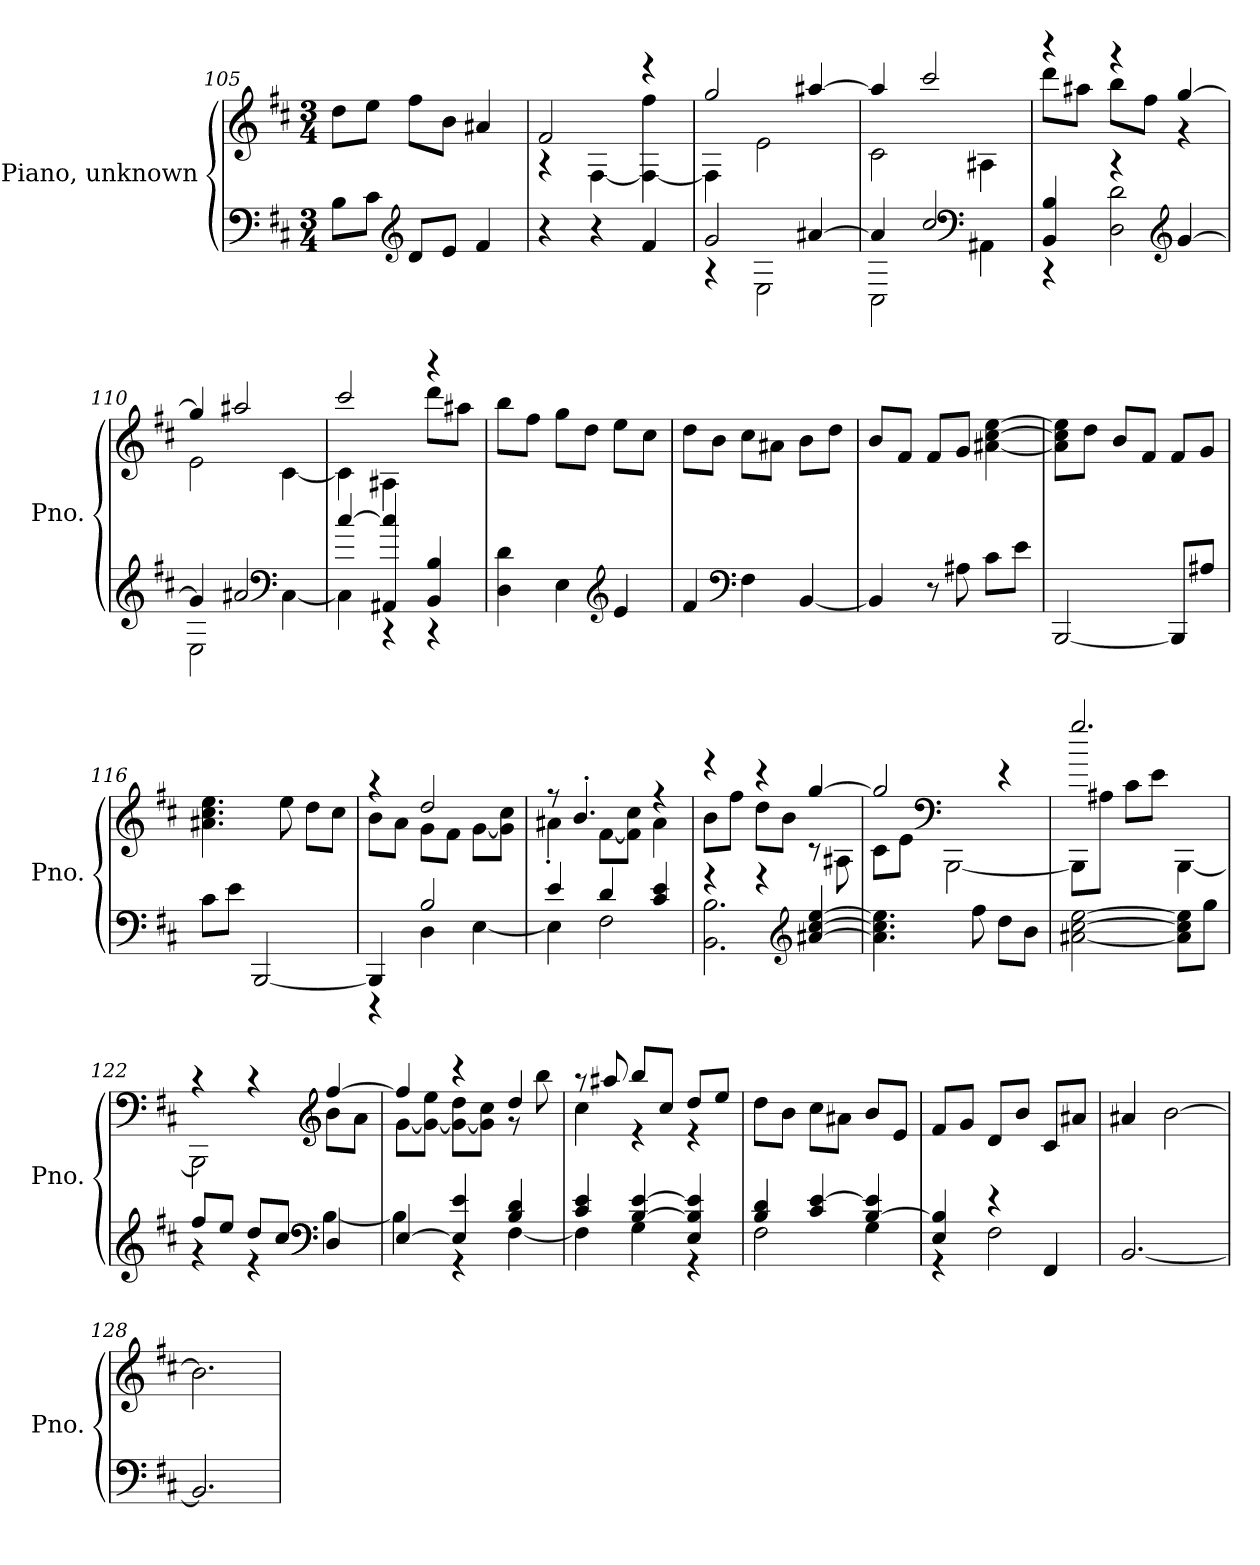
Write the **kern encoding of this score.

**kern	**kern
*part1	*part1
*staff2	*staff1
*I"Piano, unknown	*
*I'Pno.	*
*clefF4	*clefG2
*k[f#c#]	*k[f#c#]
*M3/4	*M3/4
=105	=105
8B\L	8dd\L
8c#\J	8ee\J
*clefG2	*
8d/L	8ff#\L
8e/J	8b\J
4f#/	4a#X/
=106	=106
*	*^
4r	2f#/	4r
4r	.	[4F#\
4f#/	4r	4F#\_ 4ff#\
=107	=107	=107
*^	*	*
2g/	4r	2gg/	4F#\]
.	2E\	.	2e\
[4a#X/	.	[4aa#X/	.
=108	=108	=108	=108
4a#/]	2C#\	4aa#/]	2c#\
2cc#/	.	2ccc#/	.
*clefF4	*	*	*
.	4AA#X\	.	4A#X\
=109	=109	=109	=109
4BB/ 4B/	4r	4r	8ddd\L
.	.	.	8aa#X\J
4r	2D\ 2d\	4r	8bb\L
.	.	.	8ff#\J
*clefG2	*	*	*
[4g/	.	[4gg/	4r
!!LO:LB:g=z	!!
=110	=110	=110	=110
4g/]	2E\	4gg/]	2e\
2a#X/	.	2aa#X/	.
*clefF4	*	*	*
.	[4C#\	.	[4c#\
=111	=111	=111	=111
[4cc#/	4C#\]	2ccc#/	4c#\]
4AA#X/ 4cc#/]	4r	.	4A#X\
4BB/ 4B/	4r	4r	8ddd\L
.	.	.	8aa#X\J
*v	*v	*	*
*	*v	*v
=112	=112
4D\ 4d\	8bb\L
.	8ff#\J
4E\	8gg\L
.	8dd\J
*clefG2	*
4e/	8ee\L
.	8cc#\J
=113	=113
4f#/	8dd\L
.	8b\J
*clefF4	*
4F#\	8cc#\L
.	8a#X\J
[4BB/	8b\L
.	8dd\J
=114	=114
4BB/]	8b/L
.	8f#/J
8r	8f#/L
8A#X\	8g/J
8c#\L	[4a#X\ [4cc#\ [4ee\
8e\J	.
!!LO:LB:g=z
=115	=115
[2BBB/	8a#\] 8cc#\] 8ee\]L
.	8dd\J
.	8b/L
.	8f#/J
8BBB/L]	8f#/L
8A#X/J	8g/J
=116	=116
8c#\L	4.a#X\ 4.cc#\ 4.ee\
8e\J	.
[2BBB/	.
.	8ee\
.	8dd\L
.	8cc#\J
=117	=117
*^	*^
4BBB/]	4r	4r	8b\L
.	.	.	8a\J
2B/	4D\	2dd/	8g\L
.	.	.	8f#\J
.	[4E\	.	[8g\L
.	.	.	8g\] 8cc#\J
=118	=118	=118	=118
4e/	4E\]	8r	4a#X'\
.	.	4.b'/	.
4d/	2F#\	.	[8f#\L
.	.	.	8f#\] 8cc#\J
4c#/ 4e/	.	4r	4a#\
=119	=119	=119	=119
4r	2.BB\ 2.B\	4r	8b\L
.	.	.	8ff#\J
4r	.	4r	8dd\L
.	.	.	8b\J
*clefG2	*	*	*
[4a#X/ [4cc#/ [4ee/	.	[4gg/	8r
.	.	.	8A#X\
*v	*v	*	*
!!LO:PB:g=z	!!
=120	=120	=120
4.a#\] 4.cc#\] 4.ee\]	2gg/]	8c#\L
.	.	8e\J
*	*clefF4	*
.	.	[2BBB\
8ff#\	.	.
8dd\L	4r	.
8b\J	.	.
=121	=121	=121
[2a#X\ [2cc#\ [2ee\	2.gg/	8BBB\L]
.	.	8A#X\J
.	.	8c#\L
.	.	8e\J
8a#\] 8cc#\] 8ee\]L	.	[4BBB\
8gg\J	.	.
=122	=122	=122
*^	*	*
8ff#/L	4r	4r	2BBB\]
8ee/J	.	.	.
8dd/L	4r	4r	.
8cc#/J	.	.	.
*clefF4	*	*clefG2	*
4D/	[4B\	[4ff#/	8b\L
.	.	.	8a\J
=123	=123	=123	=123
[4E/	4B\]	4ff#/]	[8g\L
.	.	.	8g\_ 8ee\J
4E/] 4e/	4r	4r	8g\_ 8dd\L
.	.	.	8g\] 8cc#\J
4B/ 4d/	[4F#\	4dd/	8r
.	.	.	8bb\
=124	=124	=124	=124
4c#/ 4e/	4F#\]	8r	4cc#\
.	.	8aa#X/	.
[4B/ [4e/	4G\	8bb/L	4r
.	.	8cc#/J	.
4E/ 4B/] 4e/]	4r	8dd/L	4r
.	.	8ee/J	.
*	*	*v	*v
!!LO:LB:g=z
=125	=125	=125
4B/ 4d/	2F#\	8dd\L
.	.	8b\J
4c#/ [4e/	.	8cc#\L
.	.	8a#X\J
[4B/ 4e/]	4G\	8b/L
.	.	8e/J
=126	=126	=126
4E/ 4B/]	4r	8f#/L
.	.	8g/J
4r	2F#\	8d/L
.	.	8b/J
4FF#/	.	8c#/L
.	.	8a#X/J
*v	*v	*
=127	=127
[2.BB/	4a#X/
.	[2b\
=128	=128
2.BB/]	2.b\]
=	=
*-	*-
